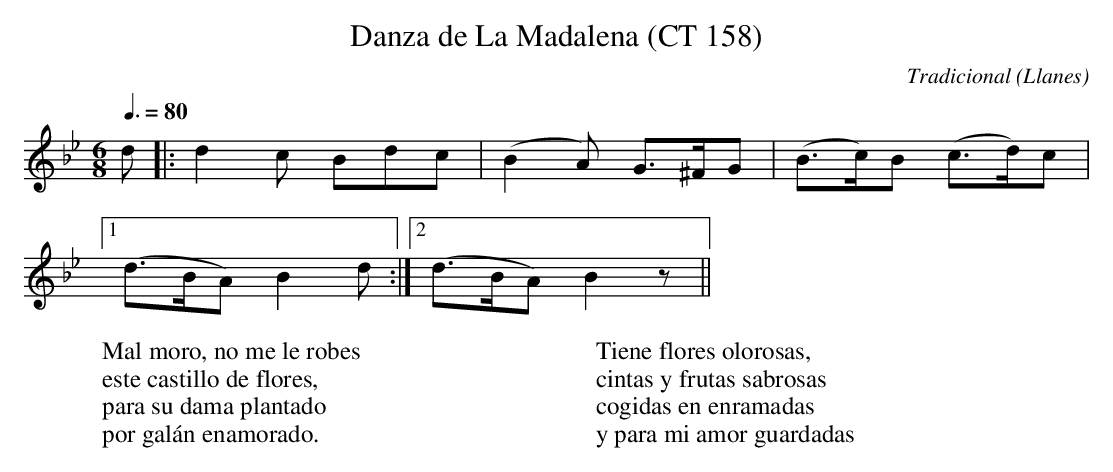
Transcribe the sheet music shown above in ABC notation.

X:1
T:Danza de La Madalena (CT 158)
C:Tradicional
O:Llanes
M:6/8
L:1/8
Q:3/8=80
K:Bb
d|:d2c Bdc|(B2A) G3/2^F/2G|(B3/2c/2)B (c3/2d/2)c|
[1 (d3/2B/2A) B2d:|[2 (d3/2B/2A) B2z||
W:Mal moro, no me le robes
W:este castillo de flores,
W:para su dama plantado
W:por galán enamorado.
W:
W:Tiene flores olorosas,
W:cintas y frutas sabrosas
W:cogidas en enramadas
W:y para mi amor guardadas
W:
